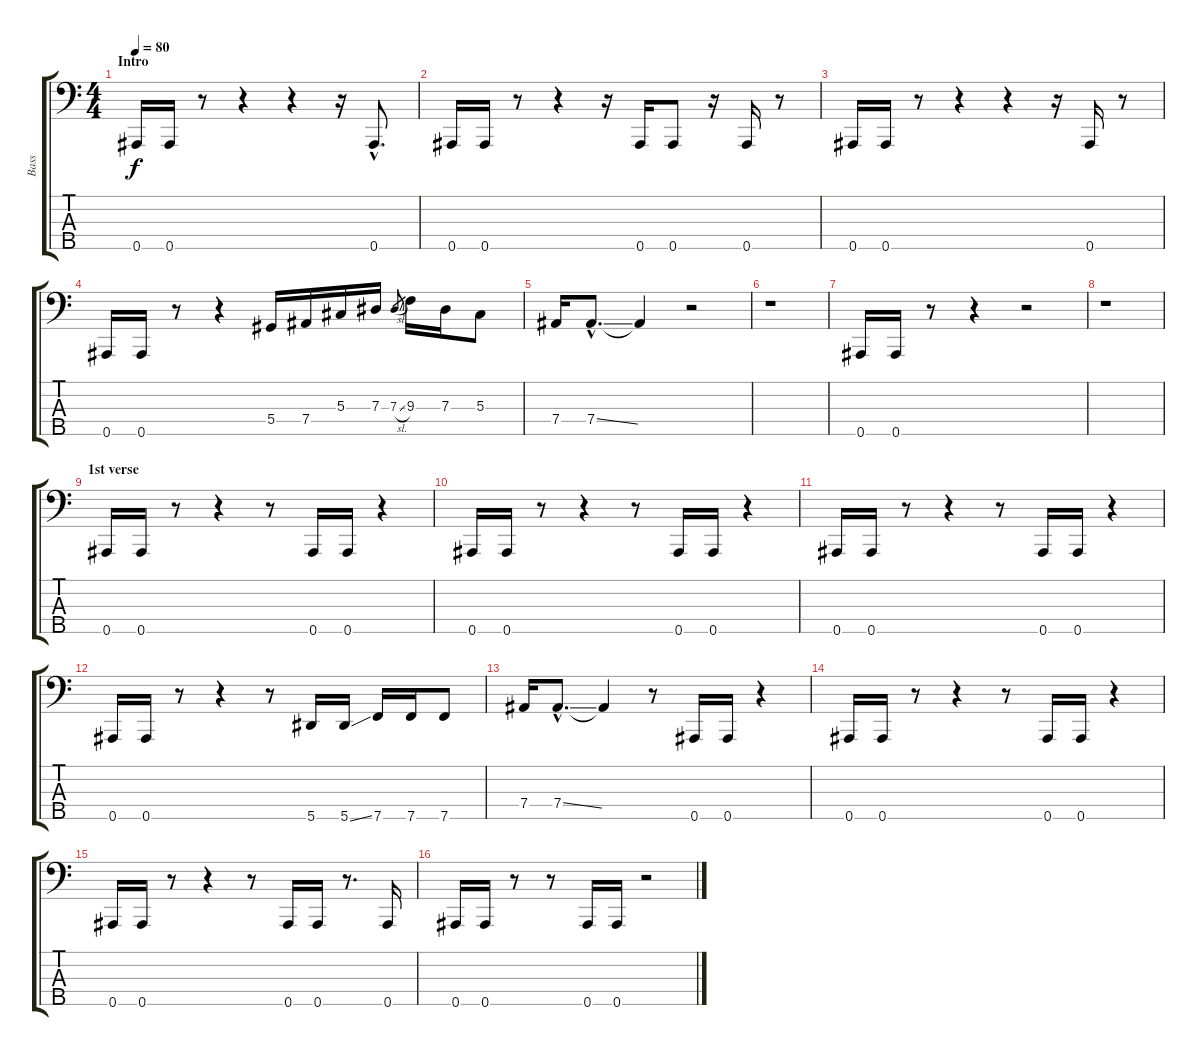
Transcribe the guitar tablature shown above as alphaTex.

\track ("Bass" "Bass") {instrument electricbassfinger}
\staff {score tabs}
\tuning (Gb2 Db2 Ab1 Eb1 Bb0) {hide}
\ts (4 4)
\section ("" "Intro")
\tempo 80
\clef f4
\ks c
0.5.16{dy f instrument electricbassfinger} 0.5.16 r.8 r.4 r.4 r.16 0.5{hac}.8{d} |
0.5.16 0.5.16 r.8 r.4 r.16 0.5.16 0.5.8 r.16 0.5.16 r.8 |
0.5.16 0.5.16 r.8 r.4 r.4 r.16 0.5.16 r.8 |
0.5.16 0.5.16 r.8 r.4 5.4.16 7.4.16 5.3.16 7.3.16 7.3{sl}.8{gr} 9.3.16 7.3.16 5.3.8 |
7.4.16 7.4{ss hac}.8{d} 7.4{t}.4 r.2 |
r.1 |
0.5.16 0.5.16 r.8 r.4 r.2 |
r.1 |
\section ("" "1st verse")
0.5.16 0.5.16 r.8 r.4 r.8 0.5.16 0.5.16 r.4 |
0.5.16 0.5.16 r.8 r.4 r.8 0.5.16 0.5.16 r.4 |
0.5.16 0.5.16 r.8 r.4 r.8 0.5.16 0.5.16 r.4 |
0.5.16 0.5.16 r.8 r.4 r.8 5.5.16 5.5{ss}.16 7.5.16 7.5.16 7.5.8 |
7.4.16 7.4{ss hac}.8{d} 7.4{t}.4 r.8 0.5.16 0.5.16 r.4 |
0.5.16 0.5.16 r.8 r.4 r.8 0.5.16 0.5.16 r.4 |
0.5.16 0.5.16 r.8 r.4 r.8 0.5.16 0.5.16 r.8{d} 0.5.16 |
0.5.16 0.5.16 r.8 r.8 0.5.16 0.5.16 r.2
